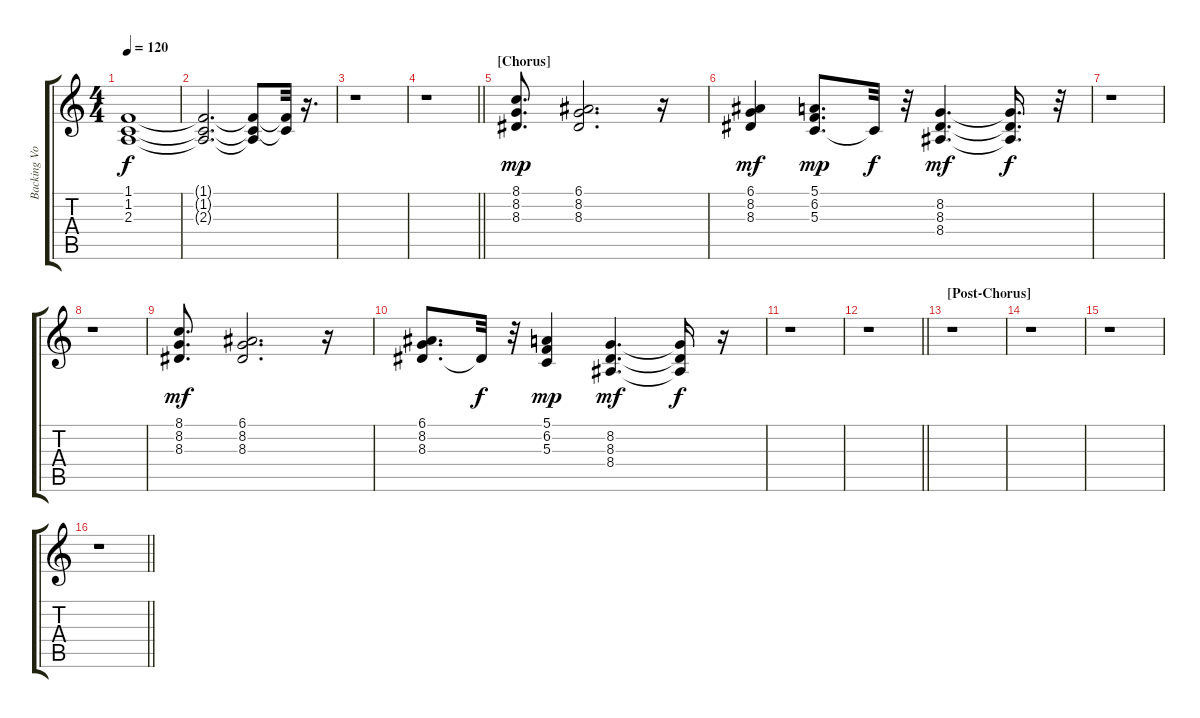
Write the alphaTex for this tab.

\track ("Backing Vocal" "Backing Vo") {instrument voiceoohs}
\staff {score tabs}
\tuning (E4 B3 G3 D3 A2 E2) {hide}
\ts (4 4)
\tempo 120
\clef g2
\ks c
(1.1{t} 1.2{t} 2.3{t}).1{dy f} |
(1.1{t} 1.2{t} 2.3{t}).2{d} (1.1{t} 1.2{t} 2.3{t}).8 (1.1{t} 1.2{t}).32 r.16{d} |
r.1 |
\barLineRight lightlight
r.1 |
\section ("" "[Chorus]")
(8.1 8.2 8.3).8{d dy mp} (6.1 8.2 8.3).2{d} r.16 |
(6.1 8.2 8.3).4{dy mf} (5.1 6.2 5.3).8{d dy mp} 5.3{t}.32{dy f} r.32 (8.2 8.3 8.4).4{d dy mf} (8.2{t} 8.3{t} 8.4{t}).16{d dy f} r.32 |
r.1 |
r.1 |
(8.1 8.2 8.3).8{d dy mf} (6.1 8.2 8.3).2{d} r.16 |
(6.1 8.2 8.3).8{d} 8.3{t}.32{dy f} r.32 (5.1 6.2 5.3).4{dy mp} (8.2 8.3 8.4).4{d dy mf} (8.2{t} 8.3{t} 8.4{t}).16{dy f} r.16 |
r.1 |
\barLineRight lightlight
r.1 |
\section ("" "[Post-Chorus]")
r.1 |
r.1 |
r.1 |
\barLineRight lightlight
r.1
